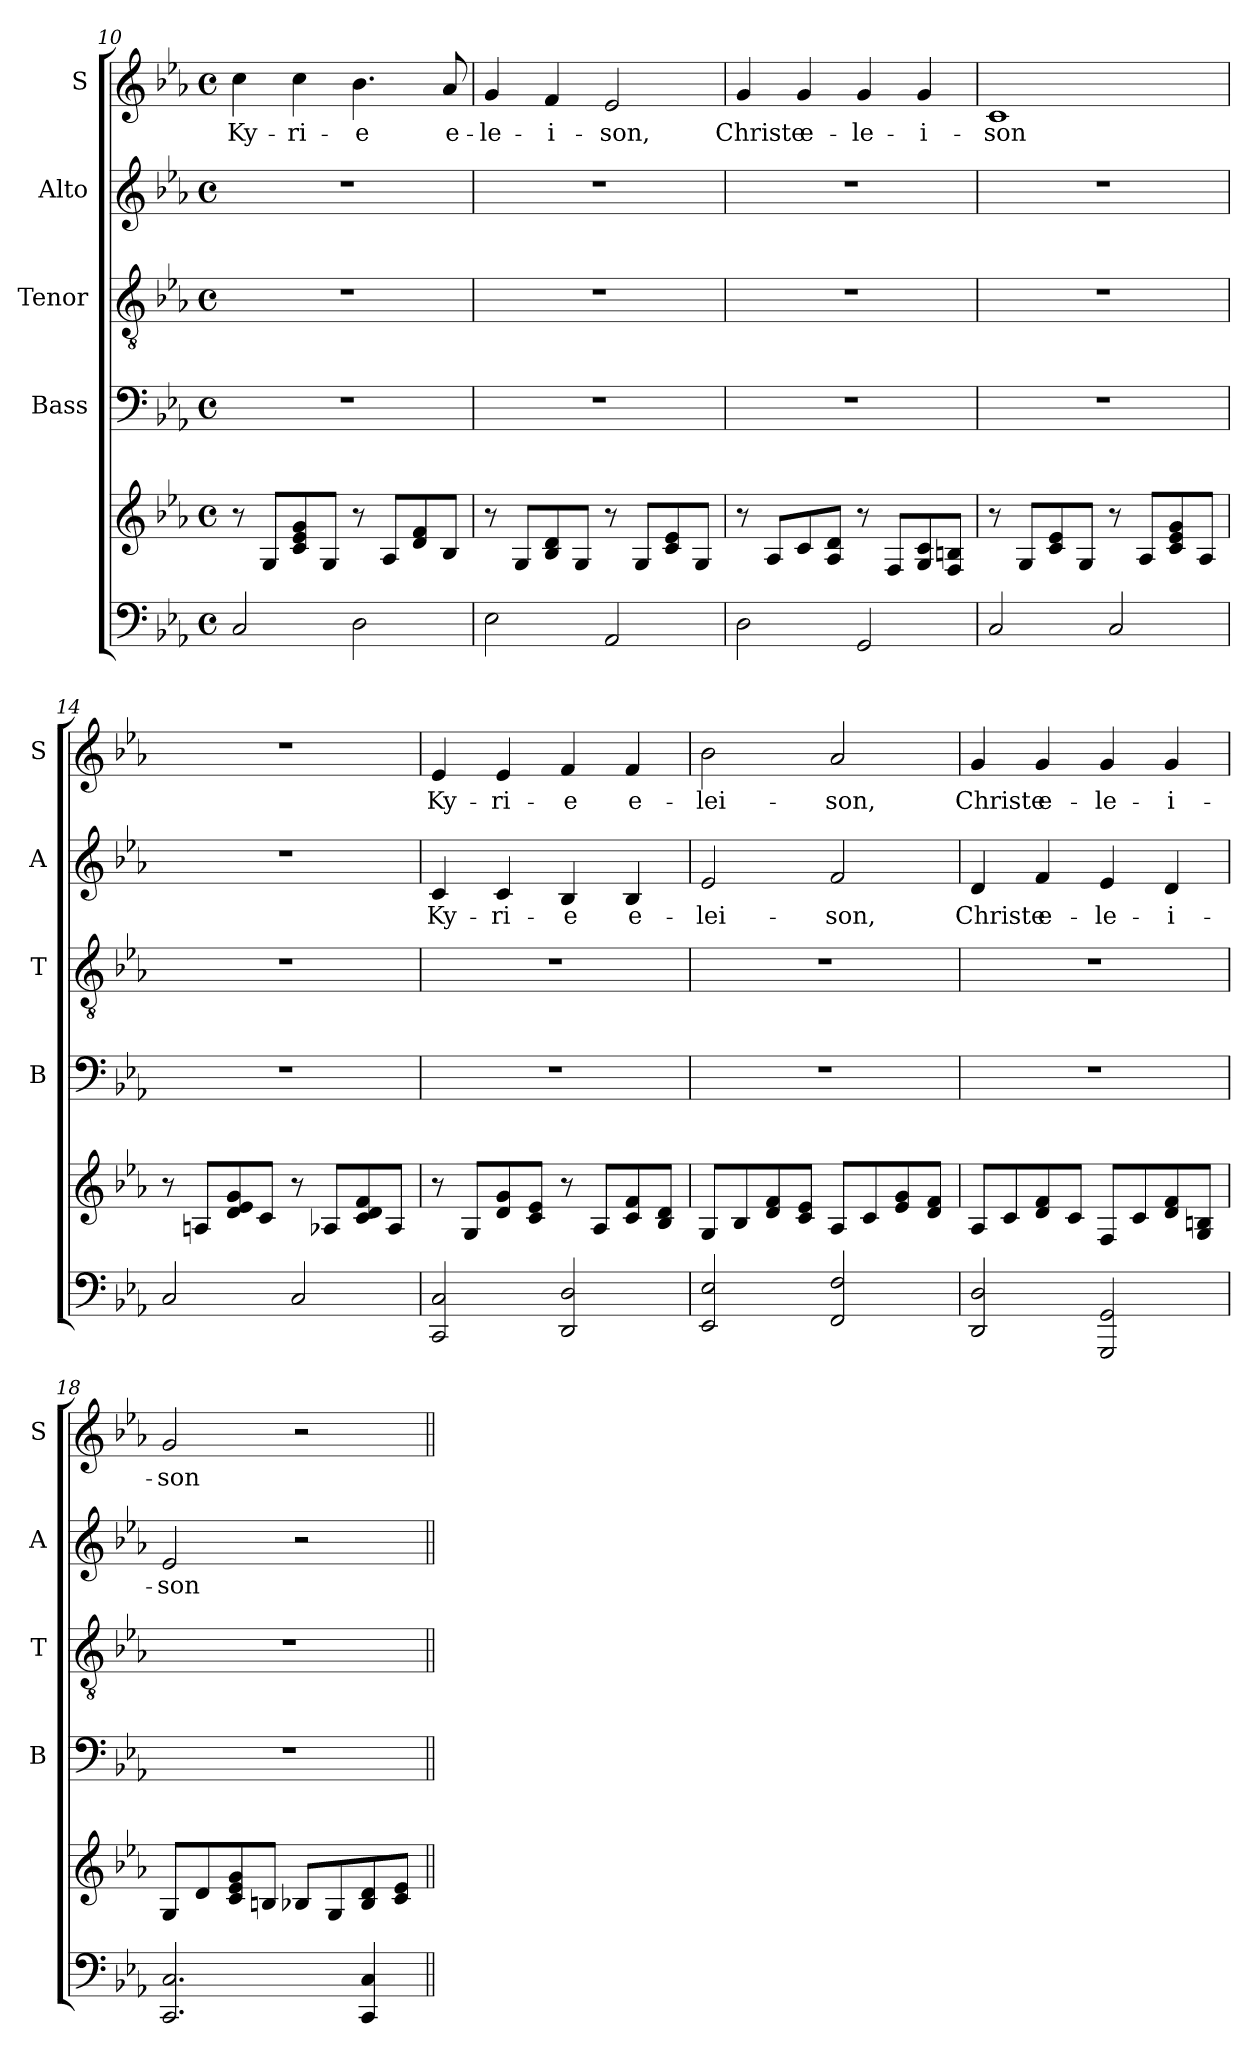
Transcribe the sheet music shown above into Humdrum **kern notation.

**kern	**kern	**kern	**kern	**kern	**text	**kern	**text
*part5	*part5	*part4	*part3	*part2	*part2	*part1	*part1
*staff6	*staff5	*staff4	*staff3	*staff2	*staff2	*staff1	*staff1
*	*	*I"Bass	*I"Tenor	*I"Alto	*	*I"S	*
*	*	*I'B	*I'T	*I'A	*	*I'S	*
*clefF4	*clefG2	*clefF4	*clefGv2	*clefG2	*	*clefG2	*
*k[b-e-a-]	*k[b-e-a-]	*k[b-e-a-]	*k[b-e-a-]	*k[b-e-a-]	*	*k[b-e-a-]	*
*c:	*c:	*c:	*c:	*c:	*	*c:	*
*M4/4	*M4/4	*M4/4	*M4/4	*M4/4	*	*M4/4	*
*met(c)	*met(c)	*met(c)	*met(c)	*met(c)	*	*met(c)	*
=10	=10	=10	=10	=10	=10	=10	=10
!	!	!	!	!	!	!	!LO:LY:b
2C/	8r	1r	1r	1r	.	4cc\	Ky-
.	8G/L	.	.	.	.	.	.
!	!	!	!	!	!	!	!LO:LY:b
.	8c/ 8e-/ 8g/	.	.	.	.	4cc\	-ri-
.	8G/J	.	.	.	.	.	.
!	!	!	!	!	!	!	!LO:LY:b
2D\	8r	.	.	.	.	4.b-\	-e
.	8A-/L	.	.	.	.	.	.
.	8d/ 8f/	.	.	.	.	.	.
!	!	!	!	!	!	!	!LO:LY:b
.	8B-/J	.	.	.	.	8a-/	e-
!!LO:LB:g=z
=11	=11	=11	=11	=11	=11	=11	=11
!	!	!	!	!	!	!	!LO:LY:b
2E-\	8r	1r	1r	1r	.	4g/	-le-
.	8G/L	.	.	.	.	.	.
!	!	!	!	!	!	!	!LO:LY:b
.	8B-/ 8d/	.	.	.	.	4f/	-i-
.	8G/J	.	.	.	.	.	.
!	!	!	!	!	!	!	!LO:LY:b
2AA-/	8r	.	.	.	.	2e-/	-son,
.	8G/L	.	.	.	.	.	.
.	8c/ 8e-/	.	.	.	.	.	.
.	8G/J	.	.	.	.	.	.
=12	=12	=12	=12	=12	=12	=12	=12
!	!	!	!	!	!	!	!LO:LY:b
2D\	8r	1r	1r	1r	.	4g/	Christe
.	8A-/L	.	.	.	.	.	.
!	!	!	!	!	!	!	!LO:LY:b
.	8c/	.	.	.	.	4g/	e-
.	8A-/ 8d/J	.	.	.	.	.	.
!	!	!	!	!	!	!	!LO:LY:b
2GG/	8r	.	.	.	.	4g/	-le-
.	8F/L	.	.	.	.	.	.
!	!	!	!	!	!	!	!LO:LY:b
.	8G/ 8c/	.	.	.	.	4g/	-i-
.	8F/ 8Bn/J	.	.	.	.	.	.
=13	=13	=13	=13	=13	=13	=13	=13
!	!	!	!	!	!	!	!LO:LY:b
2C/	8r	1r	1r	1r	.	1c	-son
.	8G/L	.	.	.	.	.	.
.	8c/ 8e-/	.	.	.	.	.	.
.	8G/J	.	.	.	.	.	.
2C/	8r	.	.	.	.	.	.
.	8A-/L	.	.	.	.	.	.
.	8c/ 8e-/ 8g/	.	.	.	.	.	.
.	8A-/J	.	.	.	.	.	.
=14	=14	=14	=14	=14	=14	=14	=14
2C/	8r	1r	1r	1r	.	1r	.
.	8An/L	.	.	.	.	.	.
.	8d/ 8e-/ 8g/	.	.	.	.	.	.
.	8c/J	.	.	.	.	.	.
2C/	8r	.	.	.	.	.	.
.	8A-X/L	.	.	.	.	.	.
.	8c/ 8d/ 8f/	.	.	.	.	.	.
.	8A-/J	.	.	.	.	.	.
!!LO:LB:g=z
=15	=15	=15	=15	=15	=15	=15	=15
!	!	!	!	!	!LO:LY:b	!	!LO:LY:b
2CC/ 2C/	8r	1r	1r	4c/	Ky-	4e-/	Ky-
.	8G/L	.	.	.	.	.	.
!	!	!	!	!	!LO:LY:b	!	!LO:LY:b
.	8d/ 8g/	.	.	4c/	-ri-	4e-/	-ri-
.	8c/ 8e-/J	.	.	.	.	.	.
!	!	!	!	!	!LO:LY:b	!	!LO:LY:b
2DD/ 2D/	8r	.	.	4B-/	-e	4f/	-e
.	8A-/L	.	.	.	.	.	.
!	!	!	!	!	!LO:LY:b	!	!LO:LY:b
.	8c/ 8f/	.	.	4B-/	e-	4f/	e-
.	8B-/ 8d/J	.	.	.	.	.	.
=16	=16	=16	=16	=16	=16	=16	=16
!	!	!	!	!	!LO:LY:b	!	!LO:LY:b
2EE-/ 2E-/	8G/L	1r	1r	2e-/	-lei-	2b-\	-lei-
.	8B-/	.	.	.	.	.	.
.	8d/ 8f/	.	.	.	.	.	.
.	8c/ 8e-/J	.	.	.	.	.	.
!	!	!	!	!	!LO:LY:b	!	!LO:LY:b
2FF/ 2F/	8A-/L	.	.	2f/	-son,	2a-/	-son,
.	8c/	.	.	.	.	.	.
.	8e-/ 8g/	.	.	.	.	.	.
.	8d/ 8f/J	.	.	.	.	.	.
=17	=17	=17	=17	=17	=17	=17	=17
!	!	!	!	!	!LO:LY:b	!	!LO:LY:b
2DD/ 2D/	8A-/L	1r	1r	4d/	Christe	4g/	Christe
.	8c/	.	.	.	.	.	.
!	!	!	!	!	!LO:LY:b	!	!LO:LY:b
.	8d/ 8f/	.	.	4f/	e-	4g/	e-
.	8c/J	.	.	.	.	.	.
!	!	!	!	!	!LO:LY:b	!	!LO:LY:b
2GGG/ 2GG/	8F/L	.	.	4e-/	-le-	4g/	-le-
.	8c/	.	.	.	.	.	.
!	!	!	!	!	!LO:LY:b	!	!LO:LY:b
.	8d/ 8f/	.	.	4d/	-i-	4g/	-i-
.	8G/ 8Bn/J	.	.	.	.	.	.
=18	=18	=18	=18	=18	=18	=18	=18
!	!	!	!	!	!LO:LY:b	!	!LO:LY:b
2.CC/ 2.C/	8G/L	1r	1r	2e-/	-son	2g/	-son
.	8d/	.	.	.	.	.	.
.	8c/ 8e-/ 8g/	.	.	.	.	.	.
.	8Bn/J	.	.	.	.	.	.
.	8B-X/L	.	.	2r	.	2r	.
.	8G/	.	.	.	.	.	.
4CC/ 4C/	8B-/ 8d/	.	.	.	.	.	.
.	8c/ 8e-/J	.	.	.	.	.	.
=||	=||	=||	=||	=||	=||	=||	=||
*-	*-	*-	*-	*-	*-	*-	*-
